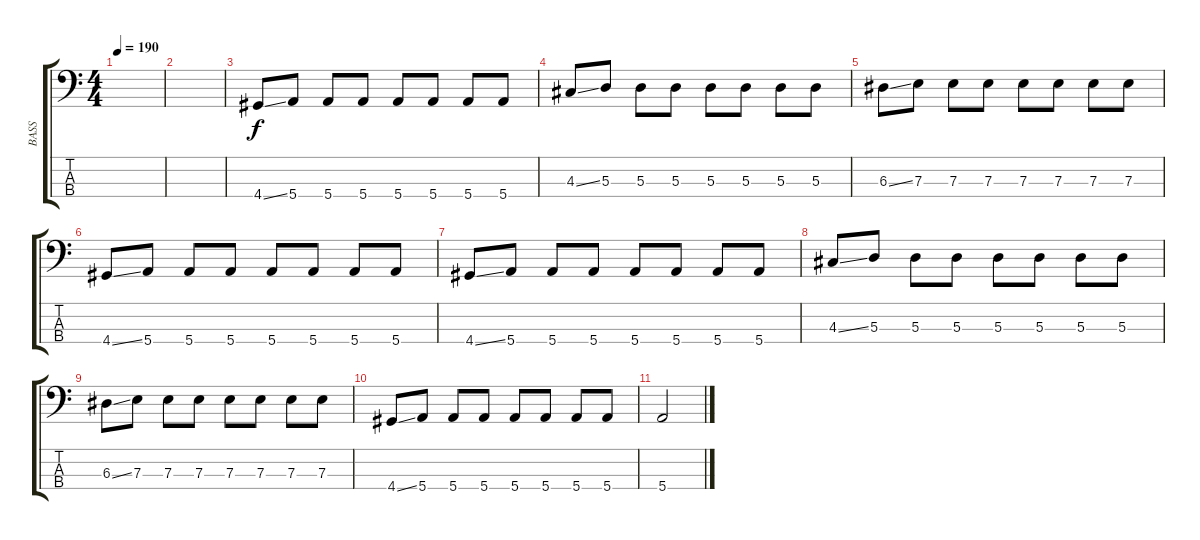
\track ("BASS" "BASS") {instrument electricbassfinger}
\staff {score tabs}
\tuning (G2 D2 A1 E1) {hide}
\ts (4 4)
\tempo 190
\clef f4
\ks c
|
|
4.4{ss}.8 5.4.8 5.4.8 5.4.8 5.4.8 5.4.8 5.4.8 5.4.8 |
4.3{ss}.8 5.3.8 5.3.8 5.3.8 5.3.8 5.3.8 5.3.8 5.3.8 |
6.3{ss}.8 7.3.8 7.3.8 7.3.8 7.3.8 7.3.8 7.3.8 7.3.8 |
4.4{ss}.8 5.4.8 5.4.8 5.4.8 5.4.8 5.4.8 5.4.8 5.4.8 |
4.4{ss}.8 5.4.8 5.4.8 5.4.8 5.4.8 5.4.8 5.4.8 5.4.8 |
4.3{ss}.8 5.3.8 5.3.8 5.3.8 5.3.8 5.3.8 5.3.8 5.3.8 |
6.3{ss}.8 7.3.8 7.3.8 7.3.8 7.3.8 7.3.8 7.3.8 7.3.8 |
4.4{ss}.8 5.4.8 5.4.8 5.4.8 5.4.8 5.4.8 5.4.8 5.4.8 |
5.4.2
